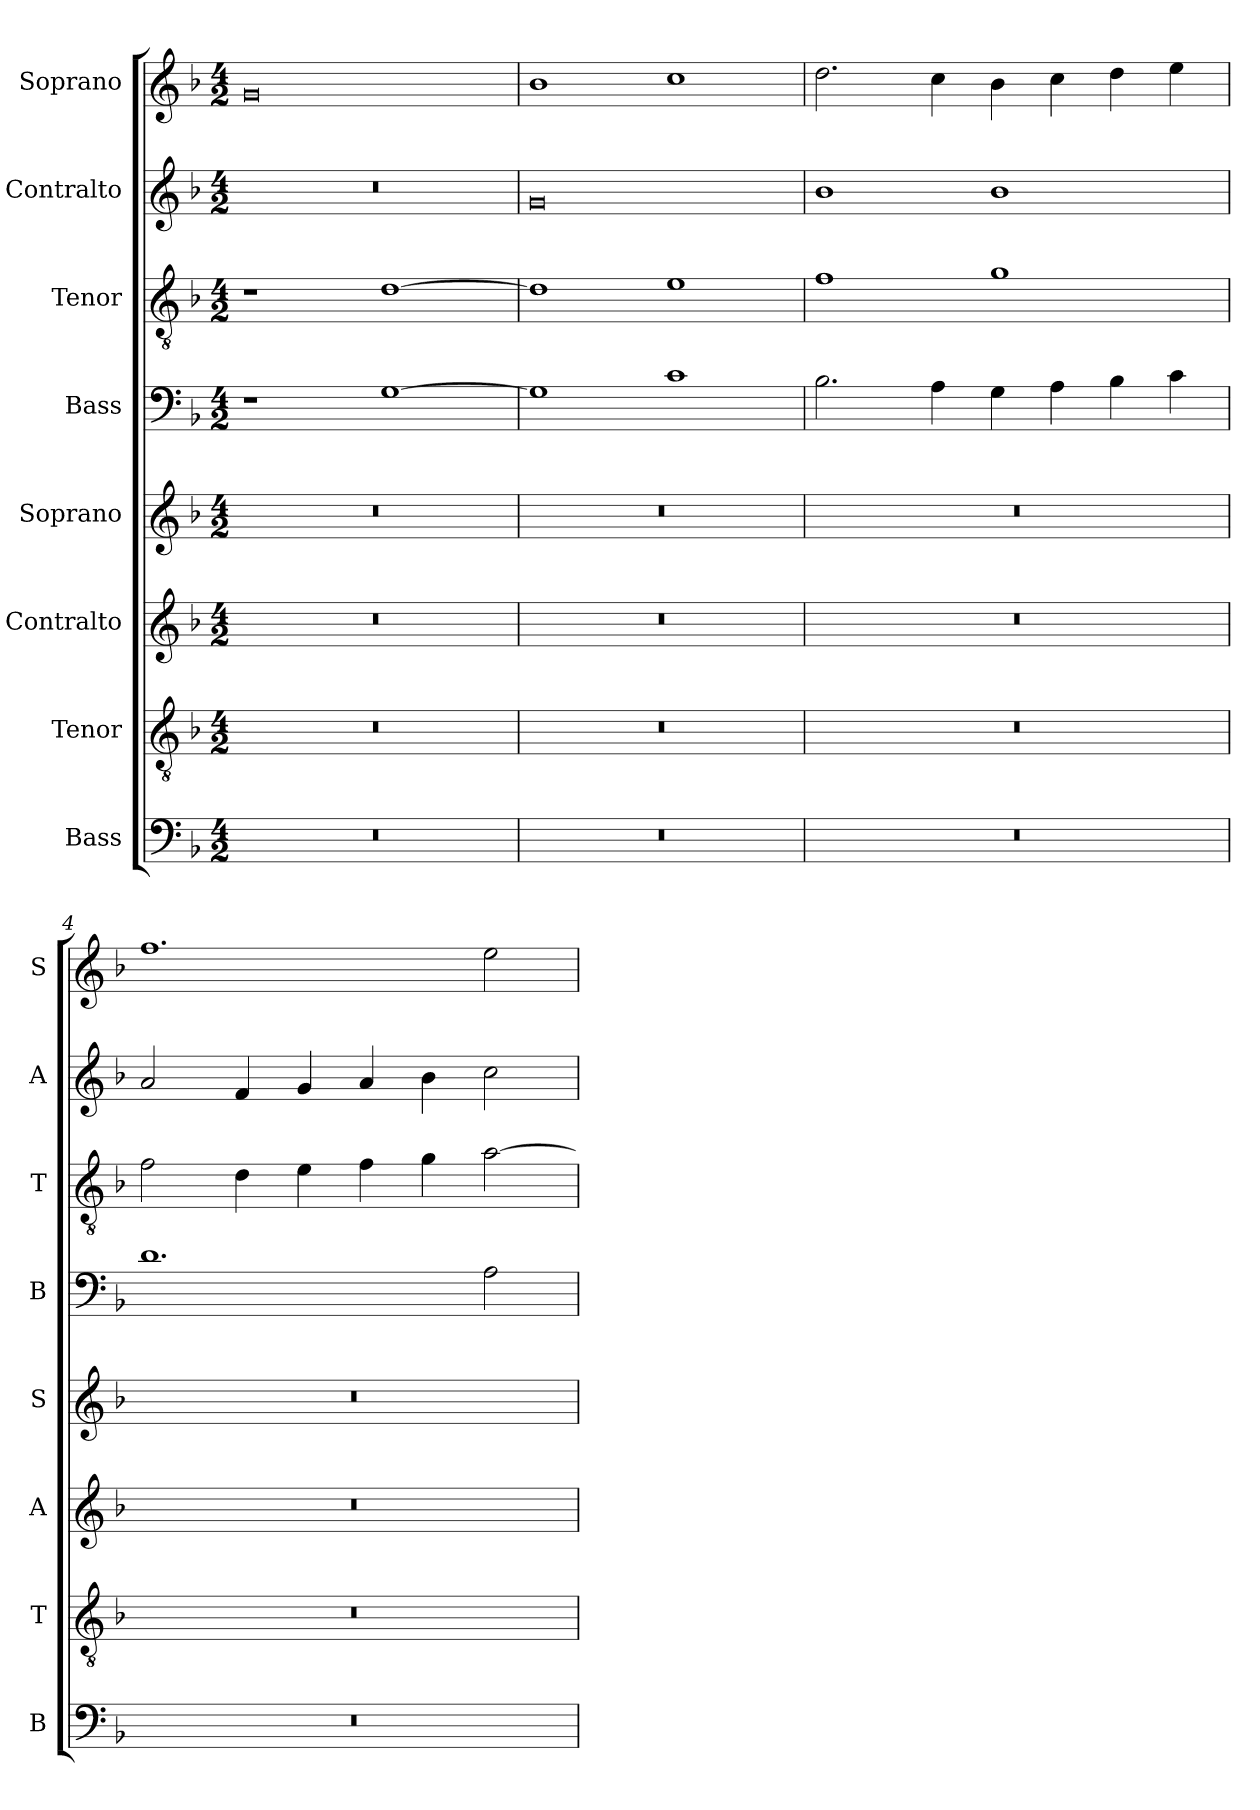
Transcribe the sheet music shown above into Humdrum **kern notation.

**kern	**kern	**kern	**kern	**kern	**kern	**kern	**kern
*part8	*part7	*part6	*part5	*part4	*part3	*part2	*part1
*staff8	*staff7	*staff6	*staff5	*staff4	*staff3	*staff2	*staff1
*I"Bass	*I"Tenor	*I"Contralto	*I"Soprano	*I"Bass	*I"Tenor	*I"Contralto	*I"Soprano
*I'B	*I'T	*I'A	*I'S	*I'B	*I'T	*I'A	*I'S
*clefF4	*clefGv2	*clefG2	*clefG2	*clefF4	*clefGv2	*clefG2	*clefG2
*k[b-]	*k[b-]	*k[b-]	*k[b-]	*k[b-]	*k[b-]	*k[b-]	*k[b-]
*G:dor	*G:dor	*G:dor	*G:dor	*G:dor	*G:dor	*G:dor	*G:dor
*M4/2	*M4/2	*M4/2	*M4/2	*M4/2	*M4/2	*M4/2	*M4/2
=1	=1	=1	=1	=1	=1	=1	=1
0r	0r	0r	0r	1r	1r	0r	0g
.	.	.	.	[1G	[1d	.	.
=2	=2	=2	=2	=2	=2	=2	=2
0r	0r	0r	0r	1G]	1d]	0g	1b-
.	.	.	.	1c	1e	.	1cc
=3	=3	=3	=3	=3	=3	=3	=3
0r	0r	0r	0r	2.B-	1f	1b-	2.dd
.	.	.	.	4A	.	.	4cc
.	.	.	.	4G	1g	1b-	4b-
.	.	.	.	4A	.	.	4cc
.	.	.	.	4B-	.	.	4dd
.	.	.	.	4c	.	.	4ee
=4	=4	=4	=4	=4	=4	=4	=4
0r	0r	0r	0r	1.d	2f	2a	1.ff
.	.	.	.	.	4d	4f	.
.	.	.	.	.	4e	4g	.
.	.	.	.	.	4f	4a	.
.	.	.	.	.	4g	4b-	.
.	.	.	.	2A	[2a	2cc	2ee
=	=	=	=	=	=	=	=
*-	*-	*-	*-	*-	*-	*-	*-
